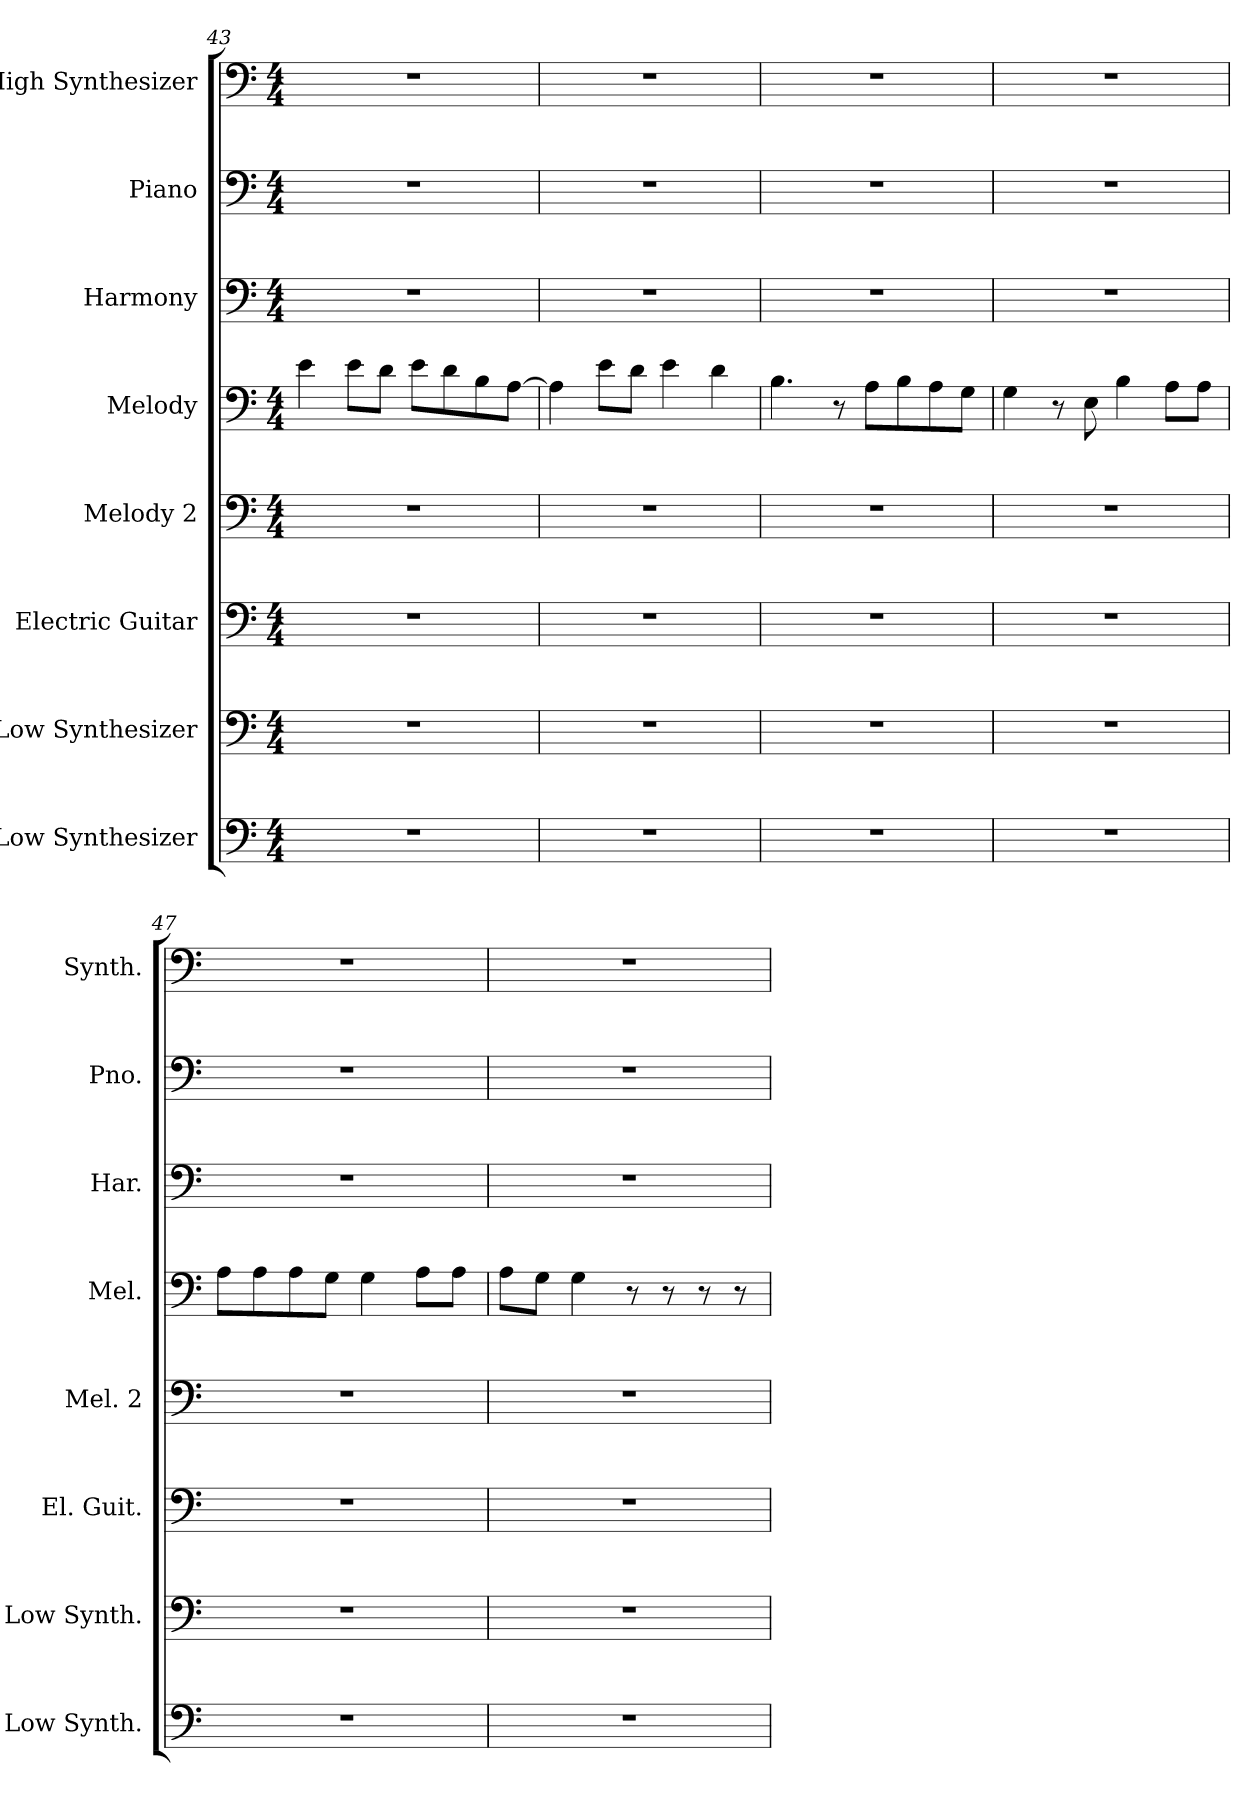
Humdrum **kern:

**kern	**kern	**kern	**kern	**kern	**kern	**kern	**kern
*part8	*part7	*part6	*part5	*part4	*part3	*part2	*part1
*staff8	*staff7	*staff6	*staff5	*staff4	*staff3	*staff2	*staff1
*I"Low Synthesizer	*I"Low Synthesizer	*I"Electric Guitar	*I"Melody 2	*I"Melody	*I"Harmony	*I"Piano	*I"High Synthesizer
*I'Low Synth.	*I'Low Synth.	*I'El. Guit.	*I'Mel. 2	*I'Mel.	*I'Har.	*I'Pno.	*I'Synth.
*clefF4	*clefF4	*clefF4	*clefF4	*clefF4	*clefF4	*clefF4	*clefF4
*k[]	*k[]	*k[]	*k[]	*k[]	*k[]	*k[]	*k[]
*M4/4	*M4/4	*M4/4	*M4/4	*M4/4	*M4/4	*M4/4	*M4/4
=43	=43	=43	=43	=43	=43	=43	=43
1r	1r	1r	1r	4e\	1r	1r	1r
.	.	.	.	8e\L	.	.	.
.	.	.	.	8d\J	.	.	.
.	.	.	.	8e\L	.	.	.
.	.	.	.	8d\	.	.	.
.	.	.	.	8B\	.	.	.
.	.	.	.	[8A\J	.	.	.
!!LO:LB:g=z
=44	=44	=44	=44	=44	=44	=44	=44
1r	1r	1r	1r	4A\]	1r	1r	1r
.	.	.	.	8e\L	.	.	.
.	.	.	.	8d\J	.	.	.
.	.	.	.	4e\	.	.	.
.	.	.	.	4d\	.	.	.
=45	=45	=45	=45	=45	=45	=45	=45
1r	1r	1r	1r	4.B\	1r	1r	1r
.	.	.	.	8r	.	.	.
.	.	.	.	8A\L	.	.	.
.	.	.	.	8B\	.	.	.
.	.	.	.	8A\	.	.	.
.	.	.	.	8G\J	.	.	.
=46	=46	=46	=46	=46	=46	=46	=46
1r	1r	1r	1r	4G\	1r	1r	1r
.	.	.	.	8r	.	.	.
.	.	.	.	8E\	.	.	.
.	.	.	.	4B\	.	.	.
.	.	.	.	8A\L	.	.	.
.	.	.	.	8A\J	.	.	.
=47	=47	=47	=47	=47	=47	=47	=47
1r	1r	1r	1r	8A\L	1r	1r	1r
.	.	.	.	8A\	.	.	.
.	.	.	.	8A\	.	.	.
.	.	.	.	8G\J	.	.	.
.	.	.	.	4G\	.	.	.
.	.	.	.	8A\L	.	.	.
.	.	.	.	8A\J	.	.	.
=48	=48	=48	=48	=48	=48	=48	=48
1r	1r	1r	1r	8A\L	1r	1r	1r
.	.	.	.	8G\J	.	.	.
.	.	.	.	4G\	.	.	.
.	.	.	.	8r	.	.	.
.	.	.	.	8r	.	.	.
.	.	.	.	8r	.	.	.
.	.	.	.	8r	.	.	.
=	=	=	=	=	=	=	=
*-	*-	*-	*-	*-	*-	*-	*-
